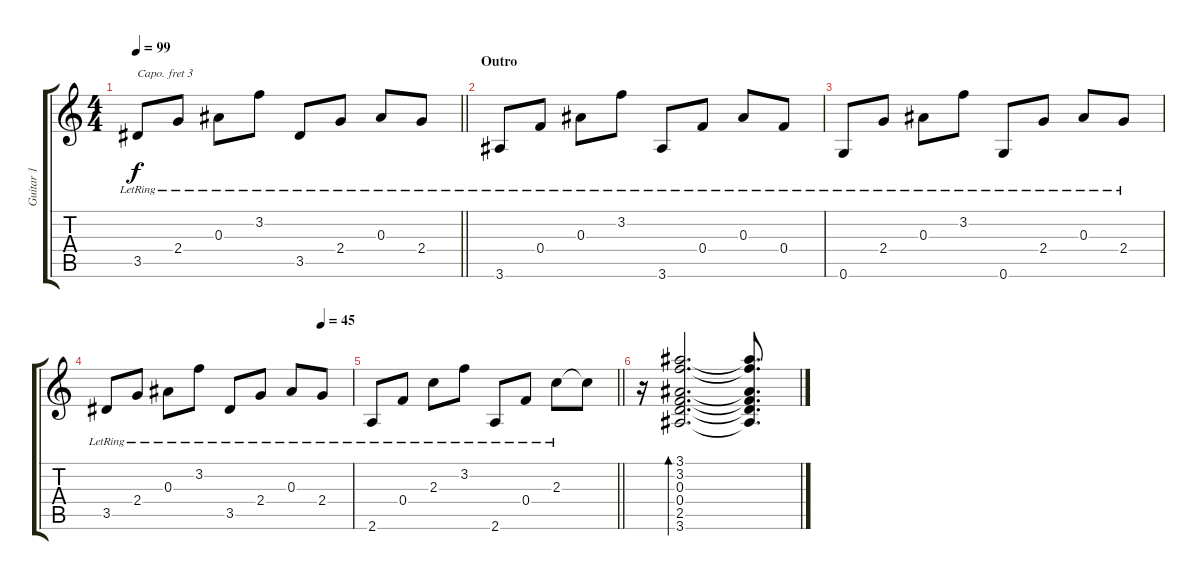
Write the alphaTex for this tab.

\track ("Guitar 1" "Guitar 1") {instrument acousticguitarsteel}
\staff {score tabs}
\capo 3
\tuning (E4 B3 G3 D3 A2 E2) {hide}
\ts (4 4)
\tempo 99
\clef g2
\barLineRight lightlight
\ks c
3.5{lr}.8{dy f} 2.4{lr}.8 0.3{lr}.8 3.2{lr}.8 3.5{lr}.8 2.4{lr}.8 0.3{lr}.8 2.4{lr}.8 |
\section ("" "Outro")
3.6{lr}.8 0.4{lr}.8 0.3{lr}.8 3.2{lr}.8 3.6{lr}.8 0.4{lr}.8 0.3{lr}.8 0.4{lr}.8 |
0.6{lr}.8 2.4{lr}.8 0.3{lr}.8 3.2{lr}.8 0.6{lr}.8 2.4{lr}.8 0.3{lr}.8 2.4{lr}.8 |
\tempo (45 0.875)
3.5{lr}.8 2.4{lr}.8 0.3{lr}.8 3.2{lr}.8 3.5{lr}.8 2.4{lr}.8 0.3{lr}.8 2.4{lr}.8 |
\barLineRight lightlight
2.6{lr}.8 0.4{lr}.8 2.3{lr}.8 3.2{lr}.8 2.6{lr}.8 0.4{lr}.8 2.3{lr}.8 2.3{t}.8 |
r.16 (3.1 3.2 0.3 0.4 2.5 3.6).2{d bd 240} (3.1{t} 3.2{t} 0.3{t} 0.4{t} 2.5{t} 3.6{t}).8{d}
